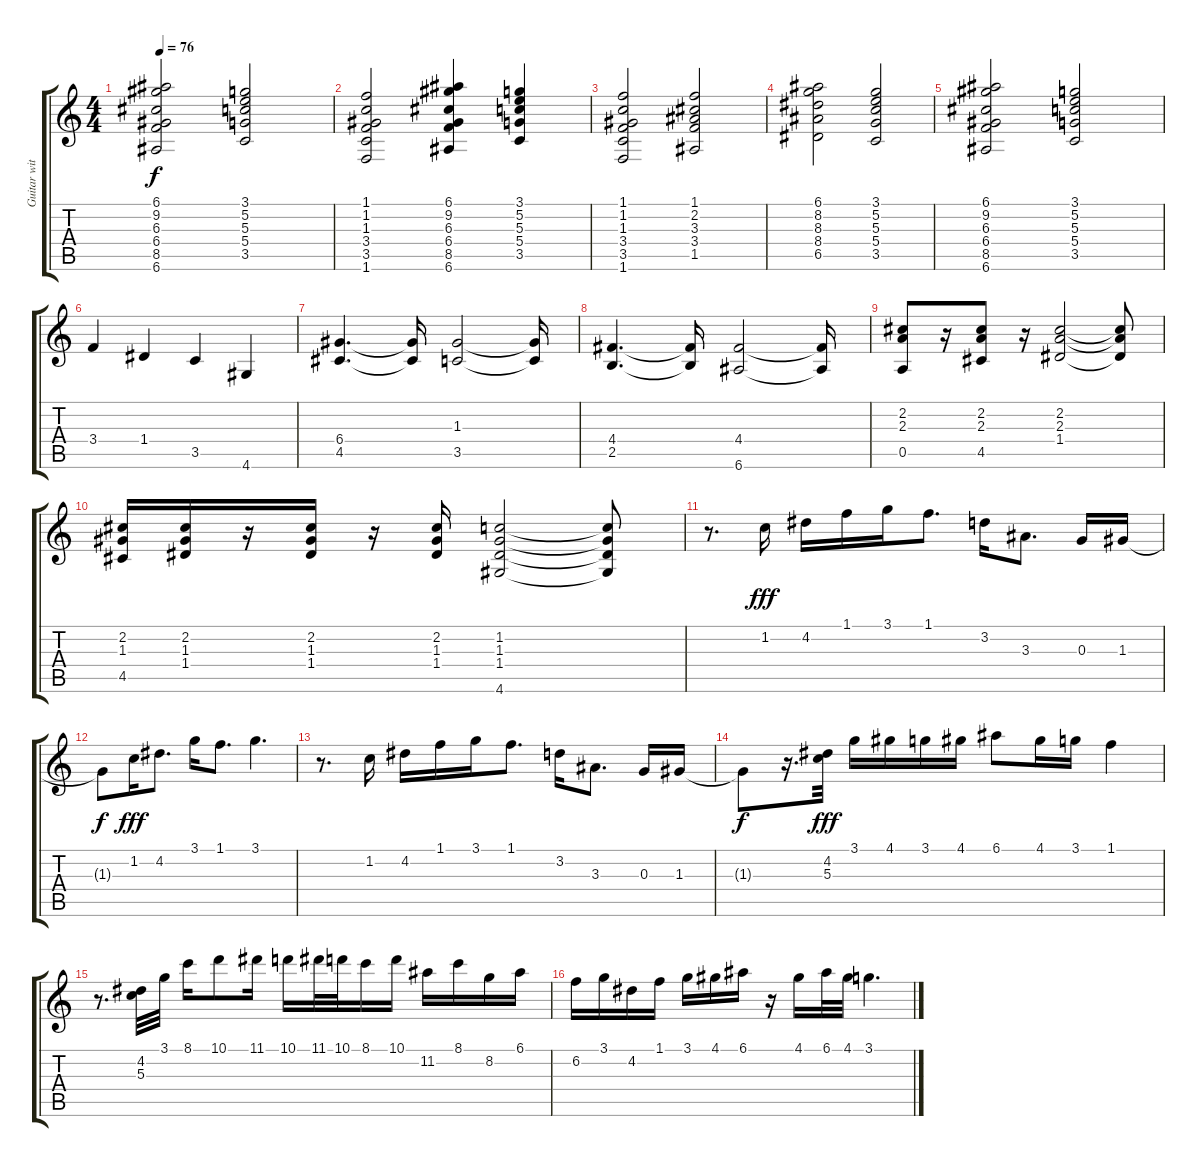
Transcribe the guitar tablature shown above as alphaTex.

\track ("Guitar with Distrt" "Guitar wit") {instrument overdrivenguitar}
\staff {score tabs}
\tuning (E4 B3 G3 D3 A2 E2) {hide}
\ts (4 4)
\tempo 76
\clef g2
\ks c
(6.1 9.2 6.3 6.4 8.5 6.6).2{dy f} (3.1 5.2 5.3 5.4 3.5).2 |
(1.1 1.2 1.3 3.4 3.5 1.6).2 (6.1 9.2 6.3 6.4 8.5 6.6).4 (3.1 5.2 5.3 5.4 3.5).4 |
(1.1 1.2 1.3 3.4 3.5 1.6).2 (1.1 2.2 3.3 3.4 1.5).2 |
(6.1 8.2 8.3 8.4 6.5).2 (3.1 5.2 5.3 5.4 3.5).2 |
(6.1 9.2 6.3 6.4 8.5 6.6).2 (3.1 5.2 5.3 5.4 3.5).2 |
3.4.4 1.4.4 3.5.4 4.6.4 |
(6.4 4.5).4{d} (6.4{t} 4.5{t}).16 (1.3 3.5).2 (1.3{t} 3.5{t}).16 |
(4.4 2.5).4{d} (4.4{t} 2.5{t}).16 (4.4 6.6).2 (4.4{t} 6.6{t}).16 |
(2.2 2.3 0.5).8 r.16 (2.2 2.3 4.5).8 r.16 (2.2 2.3 1.4).2 (2.2{t} 2.3{t} 1.4{t}).8 |
(2.2 1.3 4.5).16 (2.2 1.3 1.4).16 r.16 (2.2 1.3 1.4).16 r.16 (2.2 1.3 1.4).16 (1.2 1.3 1.4 4.6).2 (1.2{t} 1.3{t} 1.4{t} 4.6{t}).8 |
r.8{d instrument acousticguitarnylon} 1.2.16{dy fff} 4.2.16 1.1.16 3.1.16 1.1.8{d} 3.2.16 3.3.8{d} 0.3.16 1.3.16 |
1.3{t}.8{dy f} 1.2.16{dy fff} 4.2.8{d} 3.1.16 1.1.8{d} 3.1.4{d} |
r.8{d} 1.2.16 4.2.16 1.1.16 3.1.16 1.1.8{d} 3.2.16 3.3.8{d} 0.3.16 1.3.16 |
1.3{t}.8{dy f} r.16{d} (4.2 5.3).32{dy fff} 3.1.16 4.1.16 3.1.16 4.1.16 6.1.8 4.1.16 3.1.16 1.1.4 |
r.8{d} (4.2 5.3).32 3.1.32 8.1.16 10.1.8 11.1.16 10.1.16 11.1.32 10.1.32 8.1.16 10.1.16 11.2.16 8.1.16 8.2.16 6.1.16 |
6.2.16 3.1.16 4.2.16 1.1.16 3.1.16 4.1.16 6.1.16 r.16 4.1.16 6.1.32 4.1.32 3.1.4{d}
